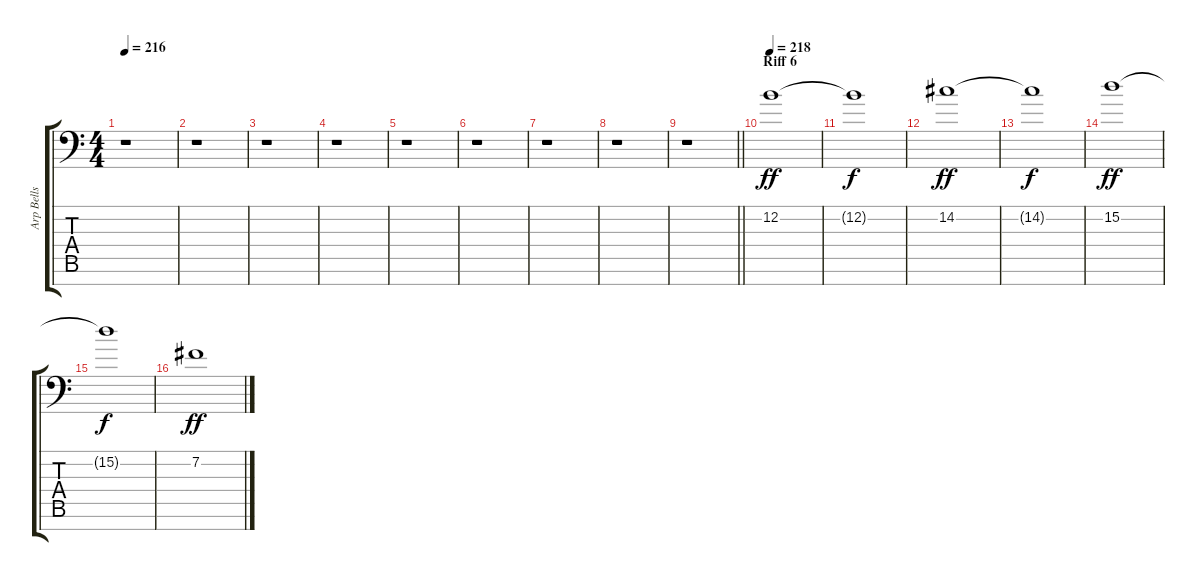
\track ("Arp Bells" "Arp Bells") {instrument tubularbells}
\staff {score tabs}
\tuning (C8 B3 G3 D3 A2 E2 A-1) {hide}
\ts (4 4)
\tempo 216
\clef f4
\ks c
r.1{dy ff} |
r.1 |
r.1 |
r.1 |
r.1 |
r.1 |
r.1 |
r.1 |
\barLineRight lightlight
r.1 |
\section ("" "Riff 6")
\tempo 218
12.2.1 |
12.2{t}.1{dy f} |
14.2.1{dy ff} |
14.2{t}.1{dy f} |
15.2.1{dy ff} |
15.2{t}.1{dy f} |
7.2.1{dy ff}
